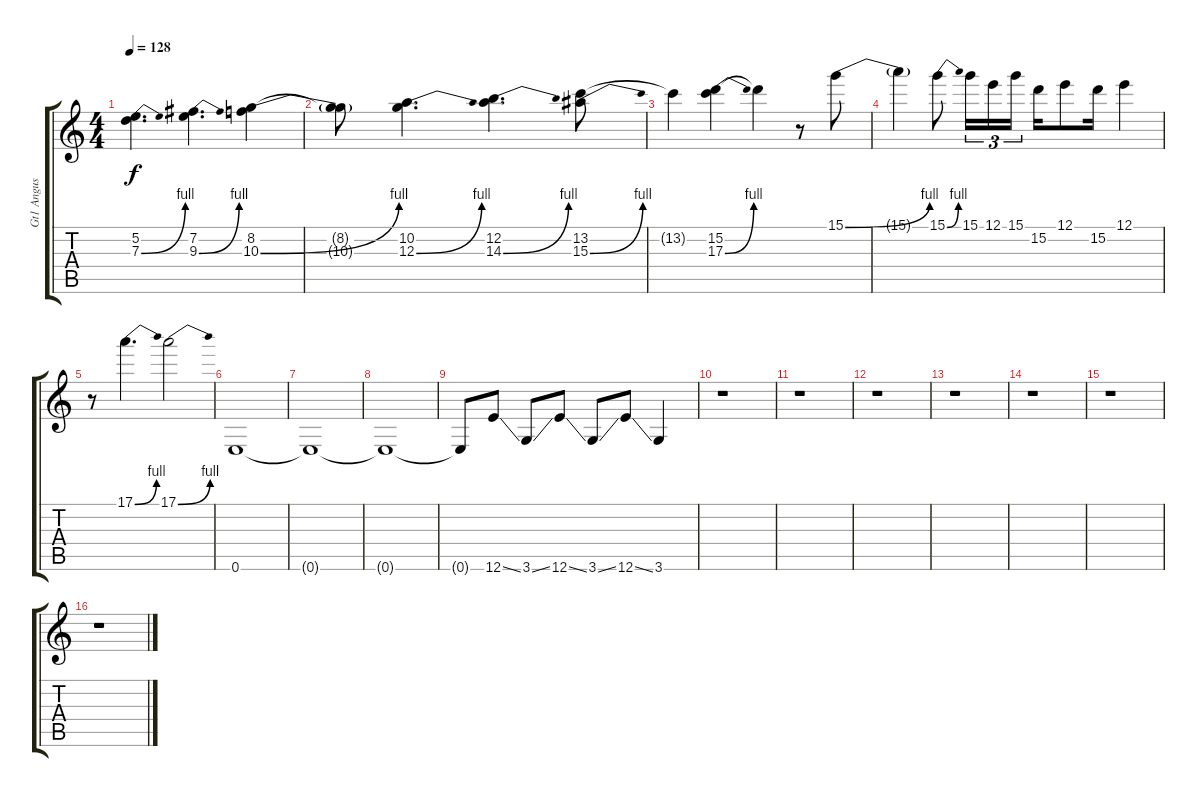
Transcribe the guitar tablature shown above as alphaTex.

\track ("Gt1 Angus" "Gt1 Angus") {instrument distortionguitar}
\staff {score tabs}
\tuning (E4 B3 G3 D3 A2 E2) {hide}
\ts (4 4)
\tempo 128
\clef g2
\ks c
(5.2 7.3{be (bend 0 0 60 4)}).4{d dy f} (7.2 9.3{be (bend 0 0 60 4)}).4{d} (8.2 10.3{be (bend 0 0 60 4)}).4 |
(8.2{t} 10.3{t}).8 (10.2 12.3{be (bend 0 0 60 4)}).4{d} (12.2 14.3{be (bend 0 0 60 4)}).4{d} (13.2 15.3{be (bend 0 0 60 4)}).8 |
13.2{t}.4 (15.2 17.3{be (bend 0 0 60 4)}).4 15.2{t}.4 r.8 15.1{be (bend 0 0 60 4)}.8 |
15.1{t}.4 15.1{be (bend 0 0 60 4)}.8 15.1.16{tu (3 2)} 12.1.16{tu (3 2)} 15.1.16{tu (3 2)} 15.2.16 12.1.8 15.2.16 12.1.4 |
r.8 17.1{be (bend 0 0 60 4)}.4{d} 17.1{be (bend 0 0 60 4)}.2 |
0.6.1 |
0.6{t}.1 |
0.6{t}.1 |
0.6{t}.8 12.6{ss}.8 3.6{ss}.8 12.6{ss}.8 3.6{ss}.8 12.6{ss}.8 3.6.4 |
r.1 |
r.1 |
r.1 |
r.1 |
r.1 |
r.1 |
r.1
